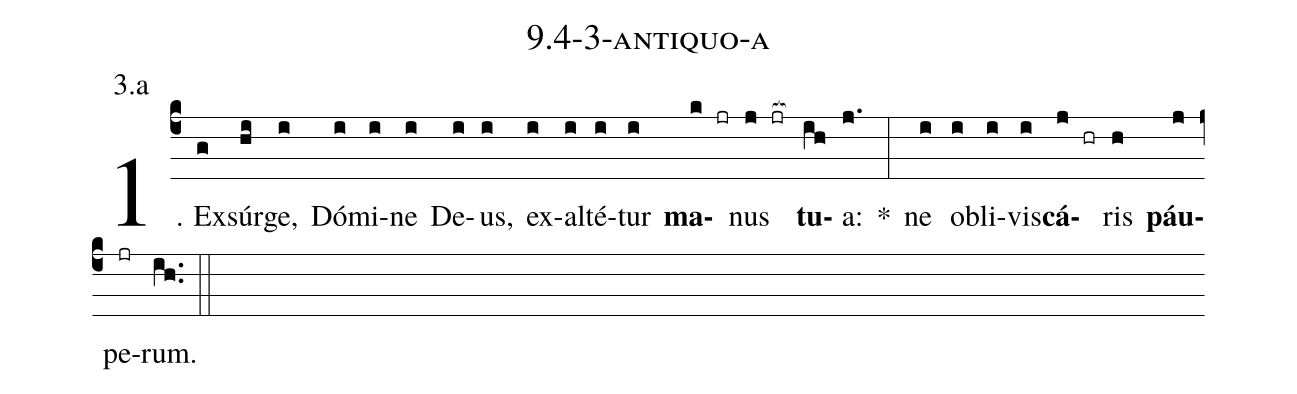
name: 9.4-3-antiquo-a;
annotation: 3.a;
%%
(c4)1. Ex(g)súr(hi)ge,(i) Dó(i)mi(i)ne(i) De(i)us,(i) ex(i)al(i)té(i)tur(i) <b>ma</b>(k jr)nus(j jr[ocb:1{]) <b>tu</b>(ih[ocb:0}])a:(j.) *(:) ne(i) ob(i)li(i)vis(i)<b>cá</b>(j hr)ris(h) <b>páu</b>(j)pe(jr)rum.(ih..) (::)


%E(i) u(i) o(j) u(h) a(j) e.(ih..) (::)
